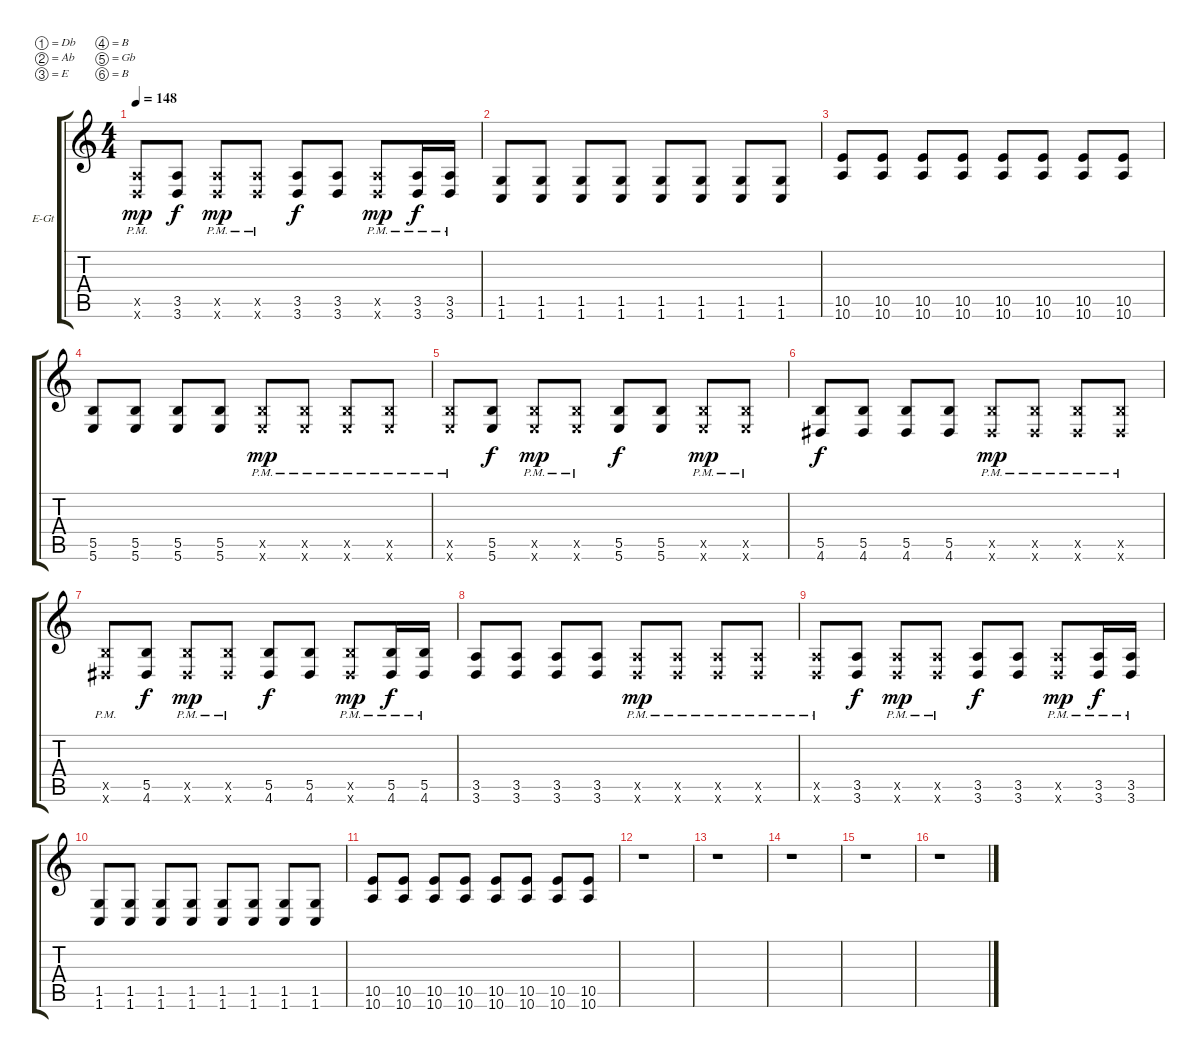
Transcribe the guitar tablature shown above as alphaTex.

\defaultSystemsLayout 4
\bracketExtendMode groupsimilarinstruments
\firstSystemTrackNameOrientation horizontal
\otherSystemsTrackNameOrientation horizontal
\track ("Guitar l" "E-Gt") {instrument overdrivenguitar}
\staff {score tabs}
\tuning (Db4 Ab3 E3 B2 Gb2 B1)
\ts (4 4)
\tempo 148
\clef g2
\scale
1.03909
\ks c
(3.5{pm x} 3.6{pm x}).8{dy mp} (3.6 3.5).8{dy f} (3.5{pm x} 3.6{pm x}).8{dy mp} (3.5{pm x} 3.6{pm x}).8 (3.6 3.5).8{dy f} (3.6 3.5).8 (3.5{pm x} 3.6{pm x}).8{dy mp} (3.6{pm} 3.5{pm}).16{dy f} (3.6{pm} 3.5{pm}).16 |
\scale
0.960908 (1.5 1.6).8 (1.6 1.5).8 (1.6 1.5).8 (1.6 1.5).8 (1.6 1.5).8 (1.6 1.5).8 (1.6 1.5).8 (1.6 1.5).8 |
\scale
1.03909 (10.6 10.5).8 (10.6 10.5).8 (10.6 10.5).8 (10.6 10.5).8 (10.6 10.5).8 (10.6 10.5).8 (10.6 10.5).8 (10.6 10.5).8 |
\scale
0.960908 (5.6 5.5).8 (5.6 5.5).8 (5.6 5.5).8 (5.6 5.5).8 (5.5{pm x} 5.6{pm x}).8{dy mp} (5.5{pm x} 5.6{pm x}).8 (5.5{pm x} 5.6{pm x}).8 (5.5{pm x} 5.6{pm x}).8 |
\scale
1.03909 (5.5{pm x} 5.6{pm x}).8 (5.6 5.5).8{dy f} (5.5{pm x} 5.6{pm x}).8{dy mp} (5.5{pm x} 5.6{pm x}).8 (5.6 5.5).8{dy f} (5.6 5.5).8 (5.5{pm x} 5.6{pm x}).8{dy mp} (5.5{pm x} 5.6{pm x}).8 |
\scale
0.960908 (4.6 5.5).8{dy f} (4.6 5.5).8 (4.6 5.5).8 (4.6 5.5).8 (5.5{pm x} 4.6{pm x}).8{dy mp} (5.5{pm x} 4.6{pm x}).8 (5.5{pm x} 4.6{pm x}).8 (5.5{pm x} 4.6{pm x}).8 |
\scale
1.03909 (5.5{pm x} 4.6{pm x}).8 (4.6 5.5).8{dy f} (5.5{pm x} 4.6{pm x}).8{dy mp} (5.5{pm x} 4.6{pm x}).8 (4.6 5.5).8{dy f} (4.6 5.5).8 (5.5{pm x} 4.6{pm x}).8{dy mp} (4.6{pm} 5.5{pm}).16{dy f} (4.6{pm} 5.5{pm}).16 |
\scale
0.960908 (3.6 3.5).8 (3.6 3.5).8 (3.6 3.5).8 (3.6 3.5).8 (3.5{pm x} 3.6{pm x}).8{dy mp} (3.5{pm x} 3.6{pm x}).8 (3.5{pm x} 3.6{pm x}).8 (3.5{pm x} 3.6{pm x}).8 |
\scale
1.03909 (3.5{pm x} 3.6{pm x}).8 (3.6 3.5).8{dy f} (3.5{pm x} 3.6{pm x}).8{dy mp} (3.5{pm x} 3.6{pm x}).8 (3.6 3.5).8{dy f} (3.6 3.5).8 (3.5{pm x} 3.6{pm x}).8{dy mp} (3.6{pm} 3.5{pm}).16{dy f} (3.6{pm} 3.5{pm}).16 |
\scale
0.960908 (1.5 1.6).8 (1.6 1.5).8 (1.6 1.5).8 (1.6 1.5).8 (1.6 1.5).8 (1.6 1.5).8 (1.6 1.5).8 (1.6 1.5).8 |
\scale
1.03909 (10.6 10.5).8 (10.6 10.5).8 (10.6 10.5).8 (10.6 10.5).8 (10.6 10.5).8 (10.6 10.5).8 (10.6 10.5).8 (10.6 10.5).8 |
\scale
1.03909 r.1 |
\scale
0.960908 r.1 |
\scale
1.03909 r.1 |
\scale
0.960908 r.1 |
\scale
1.03909 r.1
